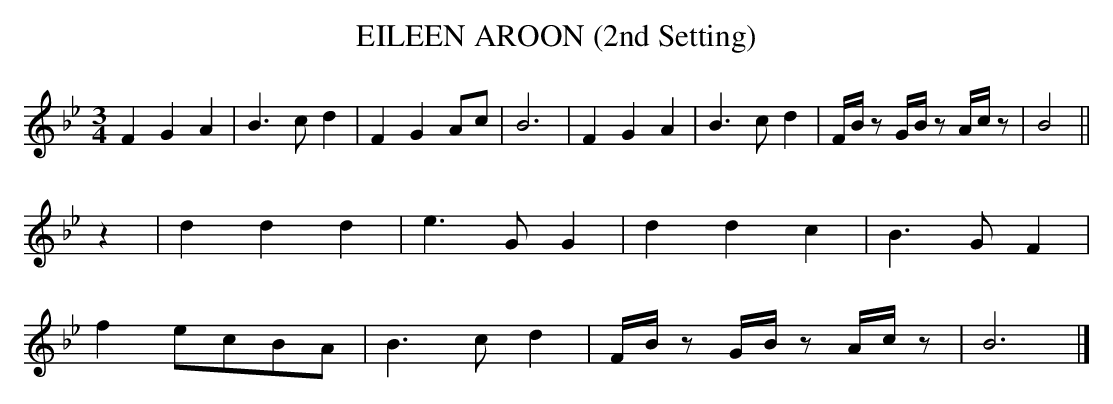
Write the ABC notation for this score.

X:1
T:EILEEN AROON (2nd Setting)
M:3/4
L:1/8
K:Bb
F2G2A2|B3c d2|F2G2Ac|B6|\
F2G2A2|B3c d2|F/B/ zG/B/ zA/c/ z|B4||
z2|d2d2d2|e3G G2|d2d2c2|B3G F2|
f2ecBA|B3c d2|F/B/ zG/B/ zA/c/ z|B6|]
